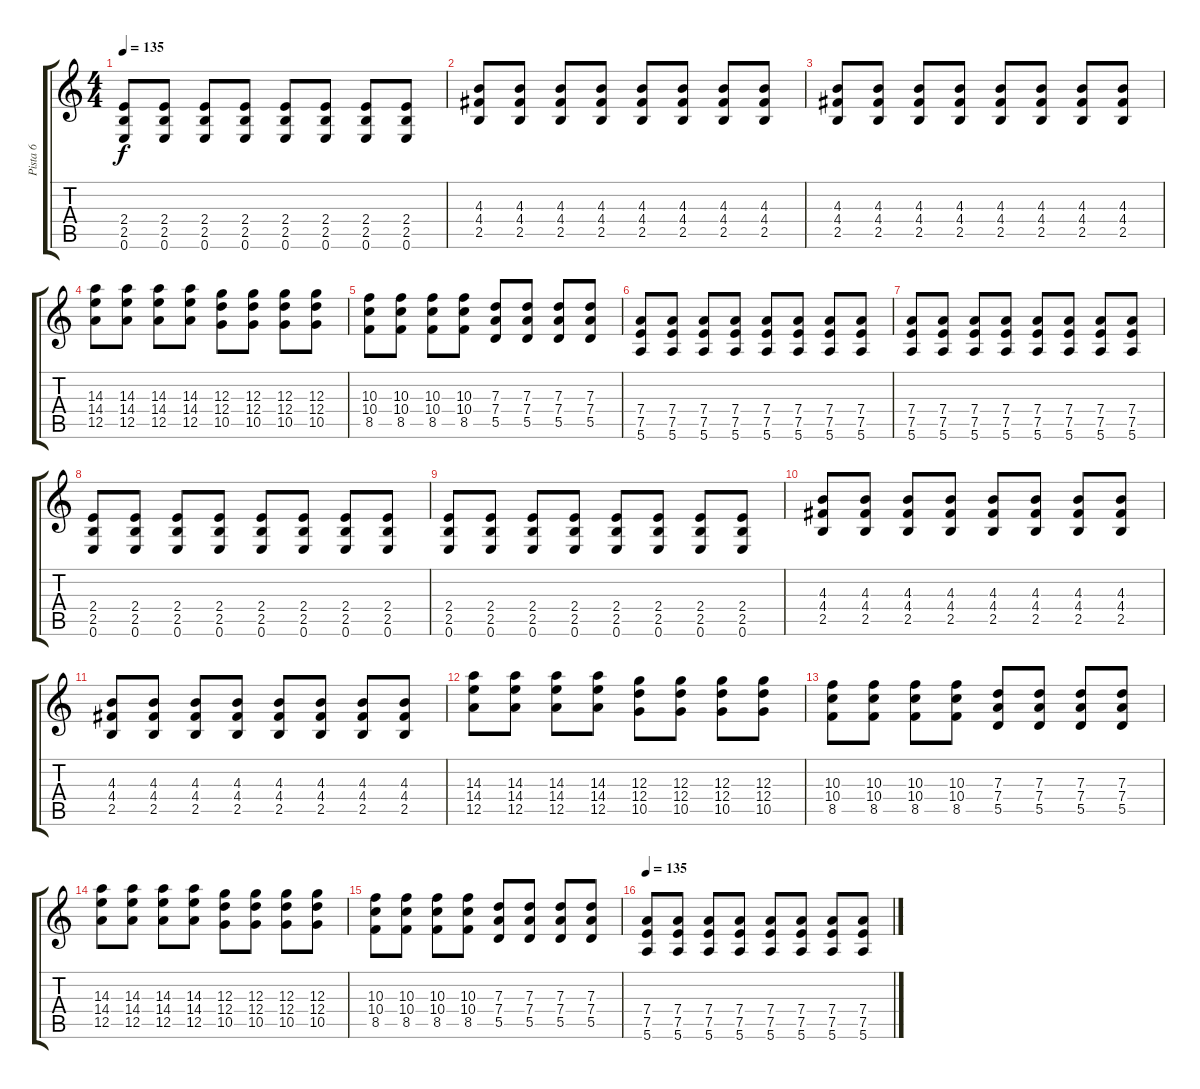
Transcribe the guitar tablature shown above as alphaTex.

\track ("Pista 6" "Pista 6") {instrument distortionguitar}
\staff {score tabs}
\tuning (E4 B3 G3 D3 A2 E2) {hide}
\ts (4 4)
\tempo 135
\clef g2
\ks c
(2.4 2.5 0.6).8{dy f} (2.4 2.5 0.6).8 (2.4 2.5 0.6).8 (2.4 2.5 0.6).8 (2.4 2.5 0.6).8 (2.4 2.5 0.6).8 (2.4 2.5 0.6).8 (2.4 2.5 0.6).8 |
(4.3 4.4 2.5).8 (4.3 4.4 2.5).8 (4.3 4.4 2.5).8 (4.3 4.4 2.5).8 (4.3 4.4 2.5).8 (4.3 4.4 2.5).8 (4.3 4.4 2.5).8 (4.3 4.4 2.5).8 |
(4.3 4.4 2.5).8 (4.3 4.4 2.5).8 (4.3 4.4 2.5).8 (4.3 4.4 2.5).8 (4.3 4.4 2.5).8 (4.3 4.4 2.5).8 (4.3 4.4 2.5).8 (4.3 4.4 2.5).8 |
(14.3 14.4 12.5).8 (14.3 14.4 12.5).8 (14.3 14.4 12.5).8 (14.3 14.4 12.5).8 (12.3 12.4 10.5).8 (12.3 12.4 10.5).8 (12.3 12.4 10.5).8 (12.3 12.4 10.5).8 |
(10.3 10.4 8.5).8 (10.3 10.4 8.5).8 (10.3 10.4 8.5).8 (10.3 10.4 8.5).8 (7.3 7.4 5.5).8 (7.3 7.4 5.5).8 (7.3 7.4 5.5).8 (7.3 7.4 5.5).8 |
(7.4 7.5 5.6).8 (7.4 7.5 5.6).8 (7.4 7.5 5.6).8 (7.4 7.5 5.6).8 (7.4 7.5 5.6).8 (7.4 7.5 5.6).8 (7.4 7.5 5.6).8 (7.4 7.5 5.6).8 |
(7.4 7.5 5.6).8 (7.4 7.5 5.6).8 (7.4 7.5 5.6).8 (7.4 7.5 5.6).8 (7.4 7.5 5.6).8 (7.4 7.5 5.6).8 (7.4 7.5 5.6).8 (7.4 7.5 5.6).8 |
(2.4 2.5 0.6).8 (2.4 2.5 0.6).8 (2.4 2.5 0.6).8 (2.4 2.5 0.6).8 (2.4 2.5 0.6).8 (2.4 2.5 0.6).8 (2.4 2.5 0.6).8 (2.4 2.5 0.6).8 |
(2.4 2.5 0.6).8 (2.4 2.5 0.6).8 (2.4 2.5 0.6).8 (2.4 2.5 0.6).8 (2.4 2.5 0.6).8 (2.4 2.5 0.6).8 (2.4 2.5 0.6).8 (2.4 2.5 0.6).8 |
(4.3 4.4 2.5).8 (4.3 4.4 2.5).8 (4.3 4.4 2.5).8 (4.3 4.4 2.5).8 (4.3 4.4 2.5).8 (4.3 4.4 2.5).8 (4.3 4.4 2.5).8 (4.3 4.4 2.5).8 |
(4.3 4.4 2.5).8 (4.3 4.4 2.5).8 (4.3 4.4 2.5).8 (4.3 4.4 2.5).8 (4.3 4.4 2.5).8 (4.3 4.4 2.5).8 (4.3 4.4 2.5).8 (4.3 4.4 2.5).8 |
(14.3 14.4 12.5).8 (14.3 14.4 12.5).8 (14.3 14.4 12.5).8 (14.3 14.4 12.5).8 (12.3 12.4 10.5).8 (12.3 12.4 10.5).8 (12.3 12.4 10.5).8 (12.3 12.4 10.5).8 |
(10.3 10.4 8.5).8 (10.3 10.4 8.5).8 (10.3 10.4 8.5).8 (10.3 10.4 8.5).8 (7.3 7.4 5.5).8 (7.3 7.4 5.5).8 (7.3 7.4 5.5).8 (7.3 7.4 5.5).8 |
(14.3 14.4 12.5).8 (14.3 14.4 12.5).8 (14.3 14.4 12.5).8 (14.3 14.4 12.5).8 (12.3 12.4 10.5).8 (12.3 12.4 10.5).8 (12.3 12.4 10.5).8 (12.3 12.4 10.5).8 |
(10.3 10.4 8.5).8 (10.3 10.4 8.5).8 (10.3 10.4 8.5).8 (10.3 10.4 8.5).8 (7.3 7.4 5.5).8 (7.3 7.4 5.5).8 (7.3 7.4 5.5).8 (7.3 7.4 5.5).8 |
\tempo 135
(7.4 7.5 5.6).8 (7.4 7.5 5.6).8 (7.4 7.5 5.6).8 (7.4 7.5 5.6).8 (7.4 7.5 5.6).8 (7.4 7.5 5.6).8 (7.4 7.5 5.6).8 (7.4 7.5 5.6).8
